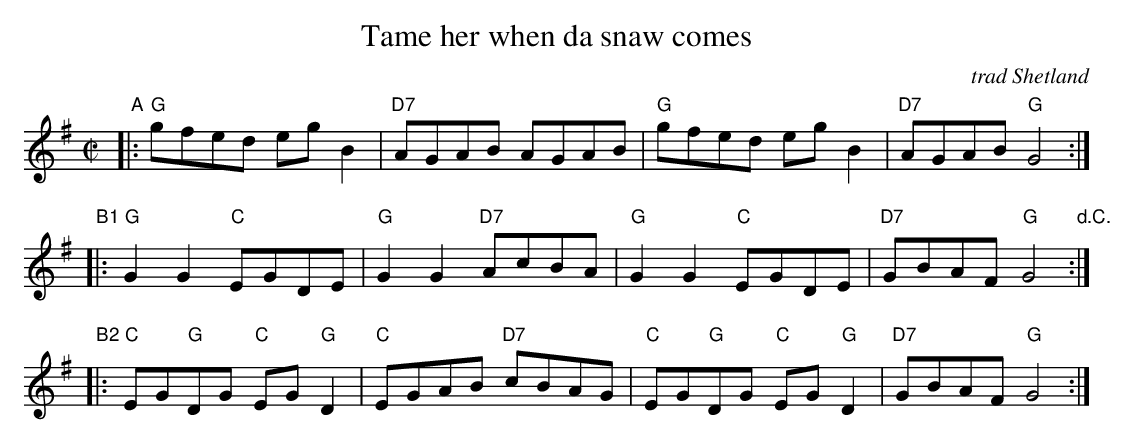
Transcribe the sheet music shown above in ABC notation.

X:1
T: Tame her when da snaw comes
C: trad Shetland
M: C|
L: 1/8
K: G
"A"\
|: "G"gfed egB2 | "D7"AGAB AGAB | "G"gfed egB2 | "D7"AGAB "G"G4 :|
"B1"\
|: "G"G2G2 "C"EGDE | "G"G2G2 "D7"AcBA | "G"G2G2 "C"EGDE | "D7"GBAF "G"G4 "d.C.":|
"B2"\
|: "C"EG"G"DG "C"EG"G"D2 | "C"EGAB "D7"cBAG | "C"EG"G"DG "C"EG"G"D2 | "D7"GBAF "G"G4 :|
